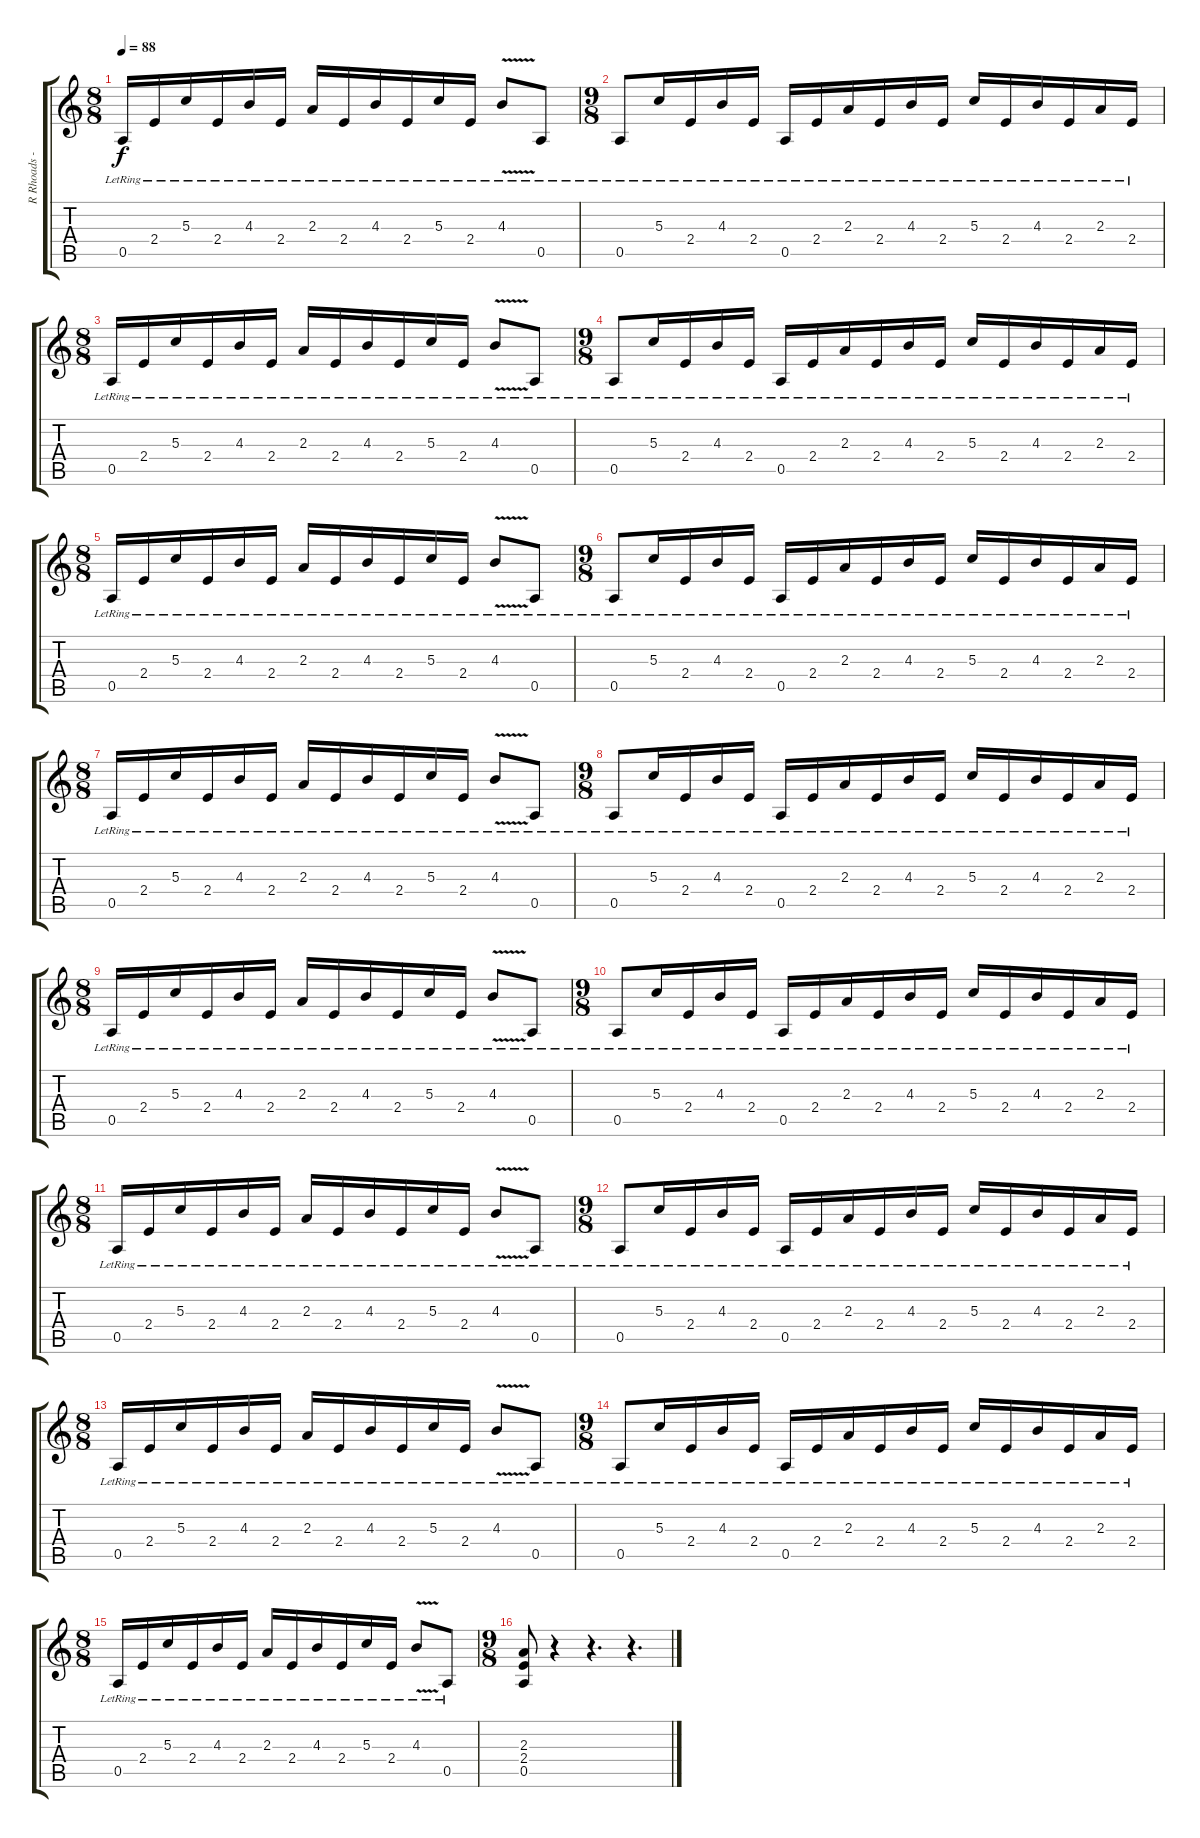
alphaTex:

\track ("R Rhoads - Dist" "R Rhoads -") {instrument distortionguitar}
\staff {score tabs}
\tuning (E4 B3 G3 D3 A2 E2) {hide}
\ts (8 8)
\tempo 88
\clef g2
\ks c
0.5{lr}.16{dy f} 2.4{lr}.16 5.3{lr}.16 2.4{lr}.16 4.3{lr}.16 2.4{lr}.16 2.3{lr}.16 2.4{lr}.16 4.3{lr}.16 2.4{lr}.16 5.3{lr}.16 2.4{lr}.16 4.3{v lr}.8 0.5{lr}.8 |
\ts (9 8)
0.5{lr}.8 5.3{lr}.16 2.4{lr}.16 4.3{lr}.16 2.4{lr}.16 0.5{lr}.16 2.4{lr}.16 2.3{lr}.16 2.4{lr}.16 4.3{lr}.16 2.4{lr}.16 5.3{lr}.16 2.4{lr}.16 4.3{lr}.16 2.4{lr}.16 2.3{lr}.16 2.4{lr}.16 |
\ts (8 8)
0.5{lr}.16 2.4{lr}.16 5.3{lr}.16 2.4{lr}.16 4.3{lr}.16 2.4{lr}.16 2.3{lr}.16 2.4{lr}.16 4.3{lr}.16 2.4{lr}.16 5.3{lr}.16 2.4{lr}.16 4.3{v lr}.8 0.5{lr}.8 |
\ts (9 8)
0.5{lr}.8 5.3{lr}.16 2.4{lr}.16 4.3{lr}.16 2.4{lr}.16 0.5{lr}.16 2.4{lr}.16 2.3{lr}.16 2.4{lr}.16 4.3{lr}.16 2.4{lr}.16 5.3{lr}.16 2.4{lr}.16 4.3{lr}.16 2.4{lr}.16 2.3{lr}.16 2.4{lr}.16 |
\ts (8 8)
0.5{lr}.16 2.4{lr}.16 5.3{lr}.16 2.4{lr}.16 4.3{lr}.16 2.4{lr}.16 2.3{lr}.16 2.4{lr}.16 4.3{lr}.16 2.4{lr}.16 5.3{lr}.16 2.4{lr}.16 4.3{v lr}.8 0.5{lr}.8 |
\ts (9 8)
0.5{lr}.8 5.3{lr}.16 2.4{lr}.16 4.3{lr}.16 2.4{lr}.16 0.5{lr}.16 2.4{lr}.16 2.3{lr}.16 2.4{lr}.16 4.3{lr}.16 2.4{lr}.16 5.3{lr}.16 2.4{lr}.16 4.3{lr}.16 2.4{lr}.16 2.3{lr}.16 2.4{lr}.16 |
\ts (8 8)
0.5{lr}.16 2.4{lr}.16 5.3{lr}.16 2.4{lr}.16 4.3{lr}.16 2.4{lr}.16 2.3{lr}.16 2.4{lr}.16 4.3{lr}.16 2.4{lr}.16 5.3{lr}.16 2.4{lr}.16 4.3{v lr}.8 0.5{lr}.8 |
\ts (9 8)
0.5{lr}.8 5.3{lr}.16 2.4{lr}.16 4.3{lr}.16 2.4{lr}.16 0.5{lr}.16 2.4{lr}.16 2.3{lr}.16 2.4{lr}.16 4.3{lr}.16 2.4{lr}.16 5.3{lr}.16 2.4{lr}.16 4.3{lr}.16 2.4{lr}.16 2.3{lr}.16 2.4{lr}.16 |
\ts (8 8)
0.5{lr}.16 2.4{lr}.16 5.3{lr}.16 2.4{lr}.16 4.3{lr}.16 2.4{lr}.16 2.3{lr}.16 2.4{lr}.16 4.3{lr}.16 2.4{lr}.16 5.3{lr}.16 2.4{lr}.16 4.3{v lr}.8 0.5{lr}.8 |
\ts (9 8)
0.5{lr}.8 5.3{lr}.16 2.4{lr}.16 4.3{lr}.16 2.4{lr}.16 0.5{lr}.16 2.4{lr}.16 2.3{lr}.16 2.4{lr}.16 4.3{lr}.16 2.4{lr}.16 5.3{lr}.16 2.4{lr}.16 4.3{lr}.16 2.4{lr}.16 2.3{lr}.16 2.4{lr}.16 |
\ts (8 8)
0.5{lr}.16 2.4{lr}.16 5.3{lr}.16 2.4{lr}.16 4.3{lr}.16 2.4{lr}.16 2.3{lr}.16 2.4{lr}.16 4.3{lr}.16 2.4{lr}.16 5.3{lr}.16 2.4{lr}.16 4.3{v lr}.8 0.5{lr}.8 |
\ts (9 8)
0.5{lr}.8 5.3{lr}.16 2.4{lr}.16 4.3{lr}.16 2.4{lr}.16 0.5{lr}.16 2.4{lr}.16 2.3{lr}.16 2.4{lr}.16 4.3{lr}.16 2.4{lr}.16 5.3{lr}.16 2.4{lr}.16 4.3{lr}.16 2.4{lr}.16 2.3{lr}.16 2.4{lr}.16 |
\ts (8 8)
0.5{lr}.16 2.4{lr}.16 5.3{lr}.16 2.4{lr}.16 4.3{lr}.16 2.4{lr}.16 2.3{lr}.16 2.4{lr}.16 4.3{lr}.16 2.4{lr}.16 5.3{lr}.16 2.4{lr}.16 4.3{v lr}.8 0.5{lr}.8 |
\ts (9 8)
0.5{lr}.8 5.3{lr}.16 2.4{lr}.16 4.3{lr}.16 2.4{lr}.16 0.5{lr}.16 2.4{lr}.16 2.3{lr}.16 2.4{lr}.16 4.3{lr}.16 2.4{lr}.16 5.3{lr}.16 2.4{lr}.16 4.3{lr}.16 2.4{lr}.16 2.3{lr}.16 2.4{lr}.16 |
\ts (8 8)
0.5{lr}.16 2.4{lr}.16 5.3{lr}.16 2.4{lr}.16 4.3{lr}.16 2.4{lr}.16 2.3{lr}.16 2.4{lr}.16 4.3{lr}.16 2.4{lr}.16 5.3{lr}.16 2.4{lr}.16 4.3{v lr}.8 0.5{lr}.8 |
\ts (9 8)
(2.3 2.4 0.5).8 r.4 r.4{d} r.4{d}
